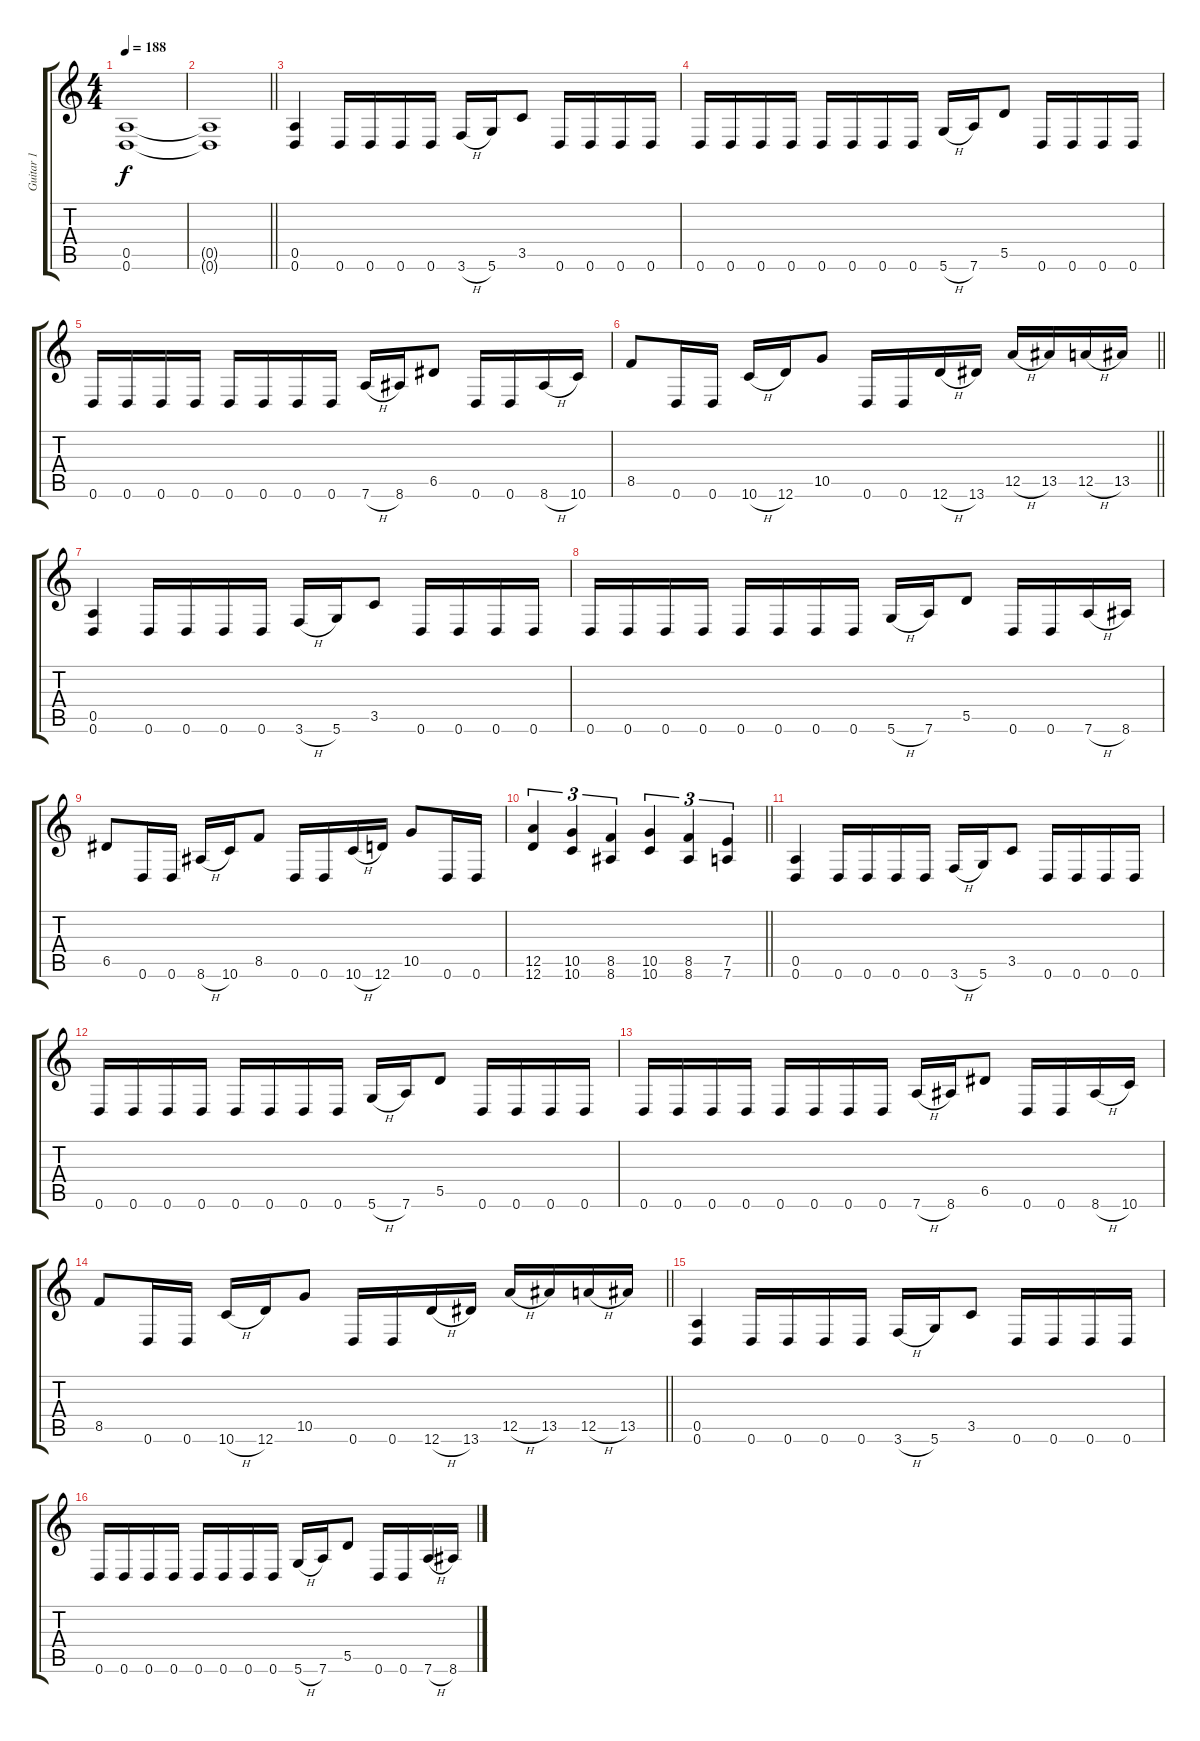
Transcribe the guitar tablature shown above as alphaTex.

\track ("Guitar 1" "Guitar 1") {instrument distortionguitar}
\staff {score tabs}
\tuning (E4 B3 G3 D3 A2 D2) {hide}
\ts (4 4)
\tempo 188
\clef g2
\ks c
(0.5{t} 0.6{t}).1{dy f} |
\barLineRight lightlight
(0.5{t} 0.6{t}).1 |
\section ("" "")
(0.5 0.6).4 0.6.16 0.6.16 0.6.16 0.6.16 3.6{h}.16 5.6.16 3.5.8 0.6.16 0.6.16 0.6.16 0.6.16 |
0.6.16 0.6.16 0.6.16 0.6.16 0.6.16 0.6.16 0.6.16 0.6.16 5.6{h}.16 7.6.16 5.5.8 0.6.16 0.6.16 0.6.16 0.6.16 |
0.6.16 0.6.16 0.6.16 0.6.16 0.6.16 0.6.16 0.6.16 0.6.16 7.6{h}.16 8.6.16 6.5.8 0.6.16 0.6.16 8.6{h}.16 10.6.16 |
\barLineRight lightlight
8.5.8 0.6.16 0.6.16 10.6{h}.16 12.6.16 10.5.8 0.6.16 0.6.16 12.6{h}.16 13.6.16 12.5{h}.16 13.5.16 12.5{h}.16 13.5.16 |
(0.5 0.6).4 0.6.16 0.6.16 0.6.16 0.6.16 3.6{h}.16 5.6.16 3.5.8 0.6.16 0.6.16 0.6.16 0.6.16 |
0.6.16 0.6.16 0.6.16 0.6.16 0.6.16 0.6.16 0.6.16 0.6.16 5.6{h}.16 7.6.16 5.5.8 0.6.16 0.6.16 7.6{h}.16 8.6.16 |
6.5.8 0.6.16 0.6.16 8.6{h}.16 10.6.16 8.5.8 0.6.16 0.6.16 10.6{h}.16 12.6.16 10.5.8 0.6.16 0.6.16 |
\barLineRight lightlight
(12.5 12.6).4{tu (3 2)} (10.5 10.6).4{tu (3 2)} (8.5 8.6).4{tu (3 2)} (10.5 10.6).4{tu (3 2)} (8.5 8.6).4{tu (3 2)} (7.5 7.6).4{tu (3 2)} |
(0.5 0.6).4 0.6.16 0.6.16 0.6.16 0.6.16 3.6{h}.16 5.6.16 3.5.8 0.6.16 0.6.16 0.6.16 0.6.16 |
0.6.16 0.6.16 0.6.16 0.6.16 0.6.16 0.6.16 0.6.16 0.6.16 5.6{h}.16 7.6.16 5.5.8 0.6.16 0.6.16 0.6.16 0.6.16 |
0.6.16 0.6.16 0.6.16 0.6.16 0.6.16 0.6.16 0.6.16 0.6.16 7.6{h}.16 8.6.16 6.5.8 0.6.16 0.6.16 8.6{h}.16 10.6.16 |
\barLineRight lightlight
8.5.8 0.6.16 0.6.16 10.6{h}.16 12.6.16 10.5.8 0.6.16 0.6.16 12.6{h}.16 13.6.16 12.5{h}.16 13.5.16 12.5{h}.16 13.5.16 |
(0.5 0.6).4 0.6.16 0.6.16 0.6.16 0.6.16 3.6{h}.16 5.6.16 3.5.8 0.6.16 0.6.16 0.6.16 0.6.16 |
0.6.16 0.6.16 0.6.16 0.6.16 0.6.16 0.6.16 0.6.16 0.6.16 5.6{h}.16 7.6.16 5.5.8 0.6.16 0.6.16 7.6{h}.16 8.6.16
